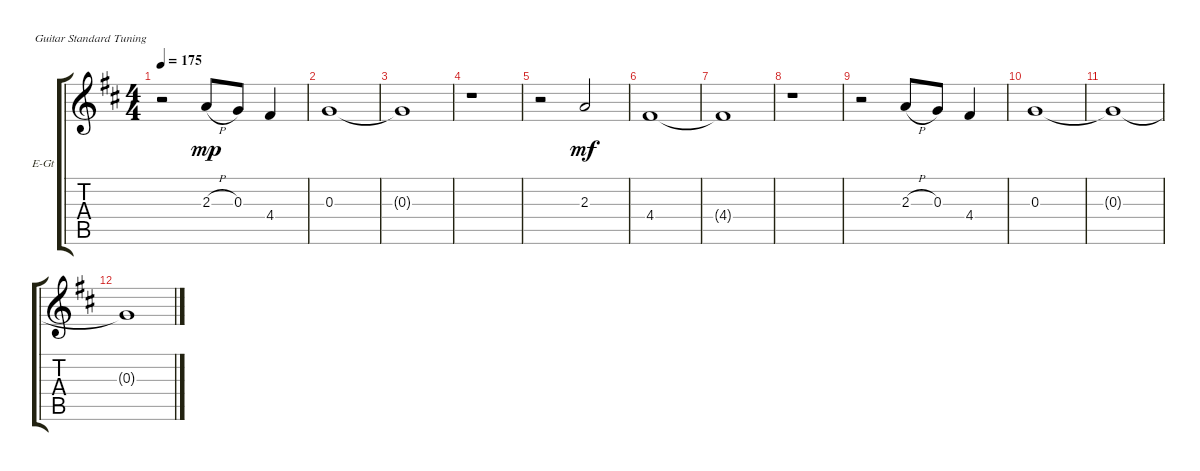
\defaultSystemsLayout 4
\bracketExtendMode groupsimilarinstruments
\firstSystemTrackNameOrientation horizontal
\otherSystemsTrackNameOrientation horizontal
\track ("Paul Voice" "E-Gt") {instrument electricguitarclean}
\staff {score tabs}
\tuning (E4 B3 G3 D3 A2 E2)
\ts (4 4)
\tempo 175
\clef g2
\ks d
r.2{dy mp} 2.3{h}.8 0.3.8 4.4.4 |
0.3.1 |
0.3{t}.1 |
r.1 |
r.2 2.3.2{dy mf} |
4.4.1 |
4.4{t}.1 |
r.1 |
r.2 2.3{h}.8 0.3.8 4.4.4 |
0.3.1 |
0.3{t}.1 |
0.3{t}.1
